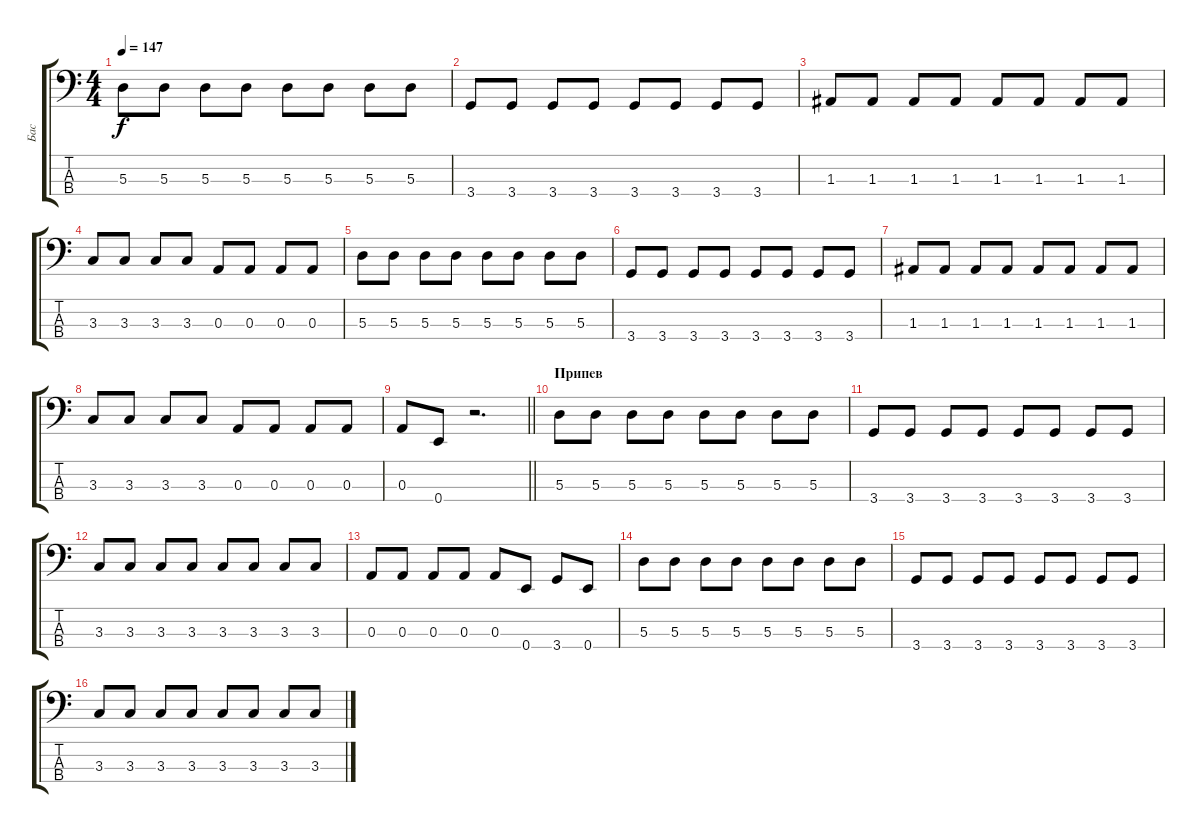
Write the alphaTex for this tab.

\track ("Бас" "Бас") {instrument electricbassfinger}
\staff {score tabs}
\tuning (G2 D2 A1 E1) {hide}
\ts (4 4)
\tempo 147
\clef f4
\ks c
5.3.8{dy f} 5.3.8 5.3.8 5.3.8 5.3.8 5.3.8 5.3.8 5.3.8 |
3.4.8 3.4.8 3.4.8 3.4.8 3.4.8 3.4.8 3.4.8 3.4.8 |
1.3.8 1.3.8 1.3.8 1.3.8 1.3.8 1.3.8 1.3.8 1.3.8 |
3.3.8 3.3.8 3.3.8 3.3.8 0.3.8 0.3.8 0.3.8 0.3.8 |
5.3.8 5.3.8 5.3.8 5.3.8 5.3.8 5.3.8 5.3.8 5.3.8 |
3.4.8 3.4.8 3.4.8 3.4.8 3.4.8 3.4.8 3.4.8 3.4.8 |
1.3.8 1.3.8 1.3.8 1.3.8 1.3.8 1.3.8 1.3.8 1.3.8 |
3.3.8 3.3.8 3.3.8 3.3.8 0.3.8 0.3.8 0.3.8 0.3.8 |
\barLineRight lightlight
0.3.8 0.4.8 r.2{d} |
\section ("" "Припев")
5.3.8 5.3.8 5.3.8 5.3.8 5.3.8 5.3.8 5.3.8 5.3.8 |
3.4.8 3.4.8 3.4.8 3.4.8 3.4.8 3.4.8 3.4.8 3.4.8 |
3.3.8 3.3.8 3.3.8 3.3.8 3.3.8 3.3.8 3.3.8 3.3.8 |
0.3.8 0.3.8 0.3.8 0.3.8 0.3.8 0.4.8 3.4.8 0.4.8 |
5.3.8 5.3.8 5.3.8 5.3.8 5.3.8 5.3.8 5.3.8 5.3.8 |
3.4.8 3.4.8 3.4.8 3.4.8 3.4.8 3.4.8 3.4.8 3.4.8 |
3.3.8 3.3.8 3.3.8 3.3.8 3.3.8 3.3.8 3.3.8 3.3.8
